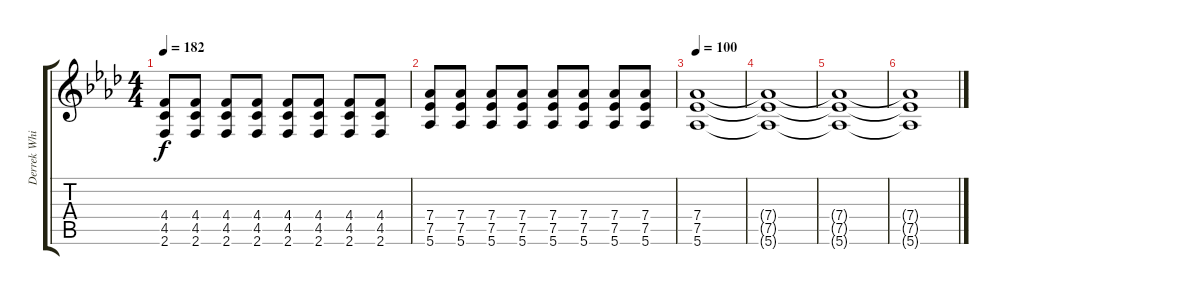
\track ("Derrek Whibley" "Derrek Whi") {instrument distortionguitar}
\staff {score tabs}
\tuning (Eb4 Bb3 Gb3 Db3 Ab2 Eb2) {hide}
\ts (4 4)
\tempo 182
\clef g2
\ks ab
(4.4 4.5 2.6).8{dy f} (4.4 4.5 2.6).8 (4.4 4.5 2.6).8 (4.4 4.5 2.6).8 (4.4 4.5 2.6).8 (4.4 4.5 2.6).8 (4.4 4.5 2.6).8 (4.4 4.5 2.6).8 |
(7.4 7.5 5.6).8 (7.4 7.5 5.6).8 (7.4 7.5 5.6).8 (7.4 7.5 5.6).8 (7.4 7.5 5.6).8 (7.4 7.5 5.6).8 (7.4 7.5 5.6).8 (7.4 7.5 5.6).8 |
\tempo 100
(7.4 7.5 5.6).1{volume 0} |
(7.4{t} 7.5{t} 5.6{t}).1 |
(7.4{t} 7.5{t} 5.6{t}).1 |
(7.4{t} 7.5{t} 5.6{t}).1
